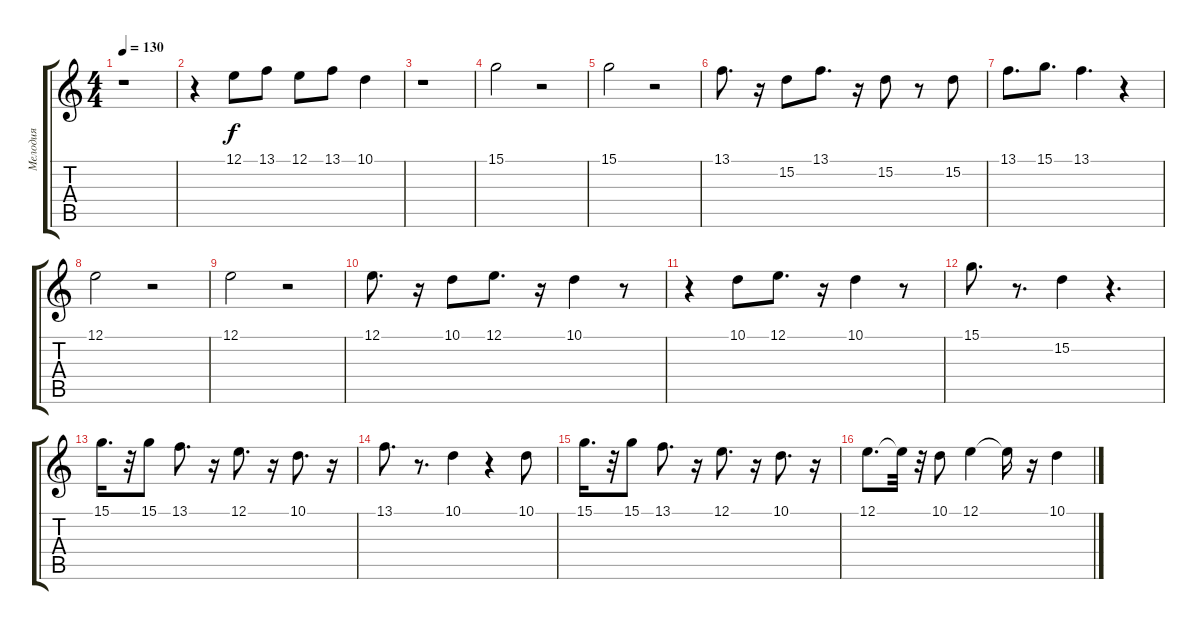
\track ("Мелодия" "Мелодия") {instrument lead3calliope}
\staff {score tabs}
\tuning (E4 B3 G3 D3 A2 E2) {hide}
\ts (4 4)
\tempo 130
\clef g2
\ks c
r.1{dy f} |
r.4 12.1.8 13.1.8 12.1.8 13.1.8 10.1.4 |
r.1 |
15.1.2 r.2 |
15.1.2 r.2 |
13.1.8{d} r.16 15.2.8 13.1.8{d} r.16 15.2.8 r.8 15.2.8 |
13.1.8{d} 15.1.8{d} 13.1.4{d} r.4 |
12.1.2 r.2 |
12.1.2 r.2 |
12.1.8{d} r.16 10.1.8 12.1.8{d} r.16 10.1.4 r.8 |
r.4 10.1.8 12.1.8{d} r.16 10.1.4 r.8 |
15.1.8{d} r.8{d} 15.2.4 r.4{d} |
15.1.16{d} r.32 15.1.8 13.1.8{d} r.16 12.1.8{d} r.16 10.1.8{d} r.16 |
13.1.8{d} r.8{d} 10.1.4 r.4 10.1.8 |
15.1.16{d} r.32 15.1.8 13.1.8{d} r.16 12.1.8{d} r.16 10.1.8{d} r.16 |
12.1.8{d} 12.1{t}.32 r.32 10.1.8 12.1.4 12.1{t}.16 r.16 10.1.4
